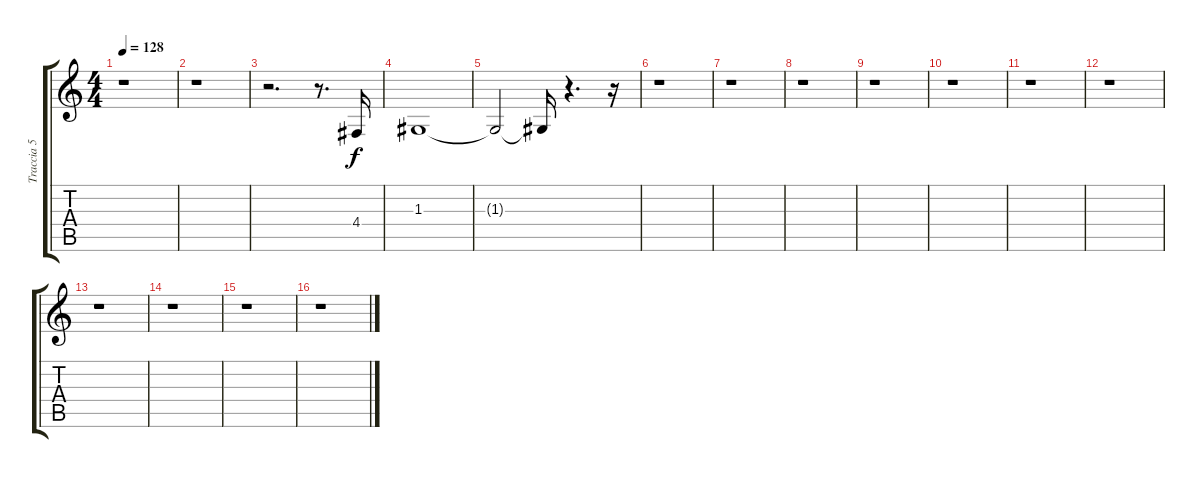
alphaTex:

\track ("Traccia 5" "Traccia 5") {instrument choiraahs}
\staff {score tabs}
\tuning (E4 B3 G3 D3 A2 E2) {hide}
\ts (4 4)
\tempo 128
\clef g2
\ks c
r.1{dy f} |
r.1 |
r.2{d} r.8{d} 4.4.16 |
1.3.1 |
1.3{t}.2 1.3{t}.16 r.4{d} r.16 |
r.1 |
r.1 |
r.1 |
r.1 |
r.1 |
r.1 |
r.1 |
r.1 |
r.1 |
r.1 |
r.1
